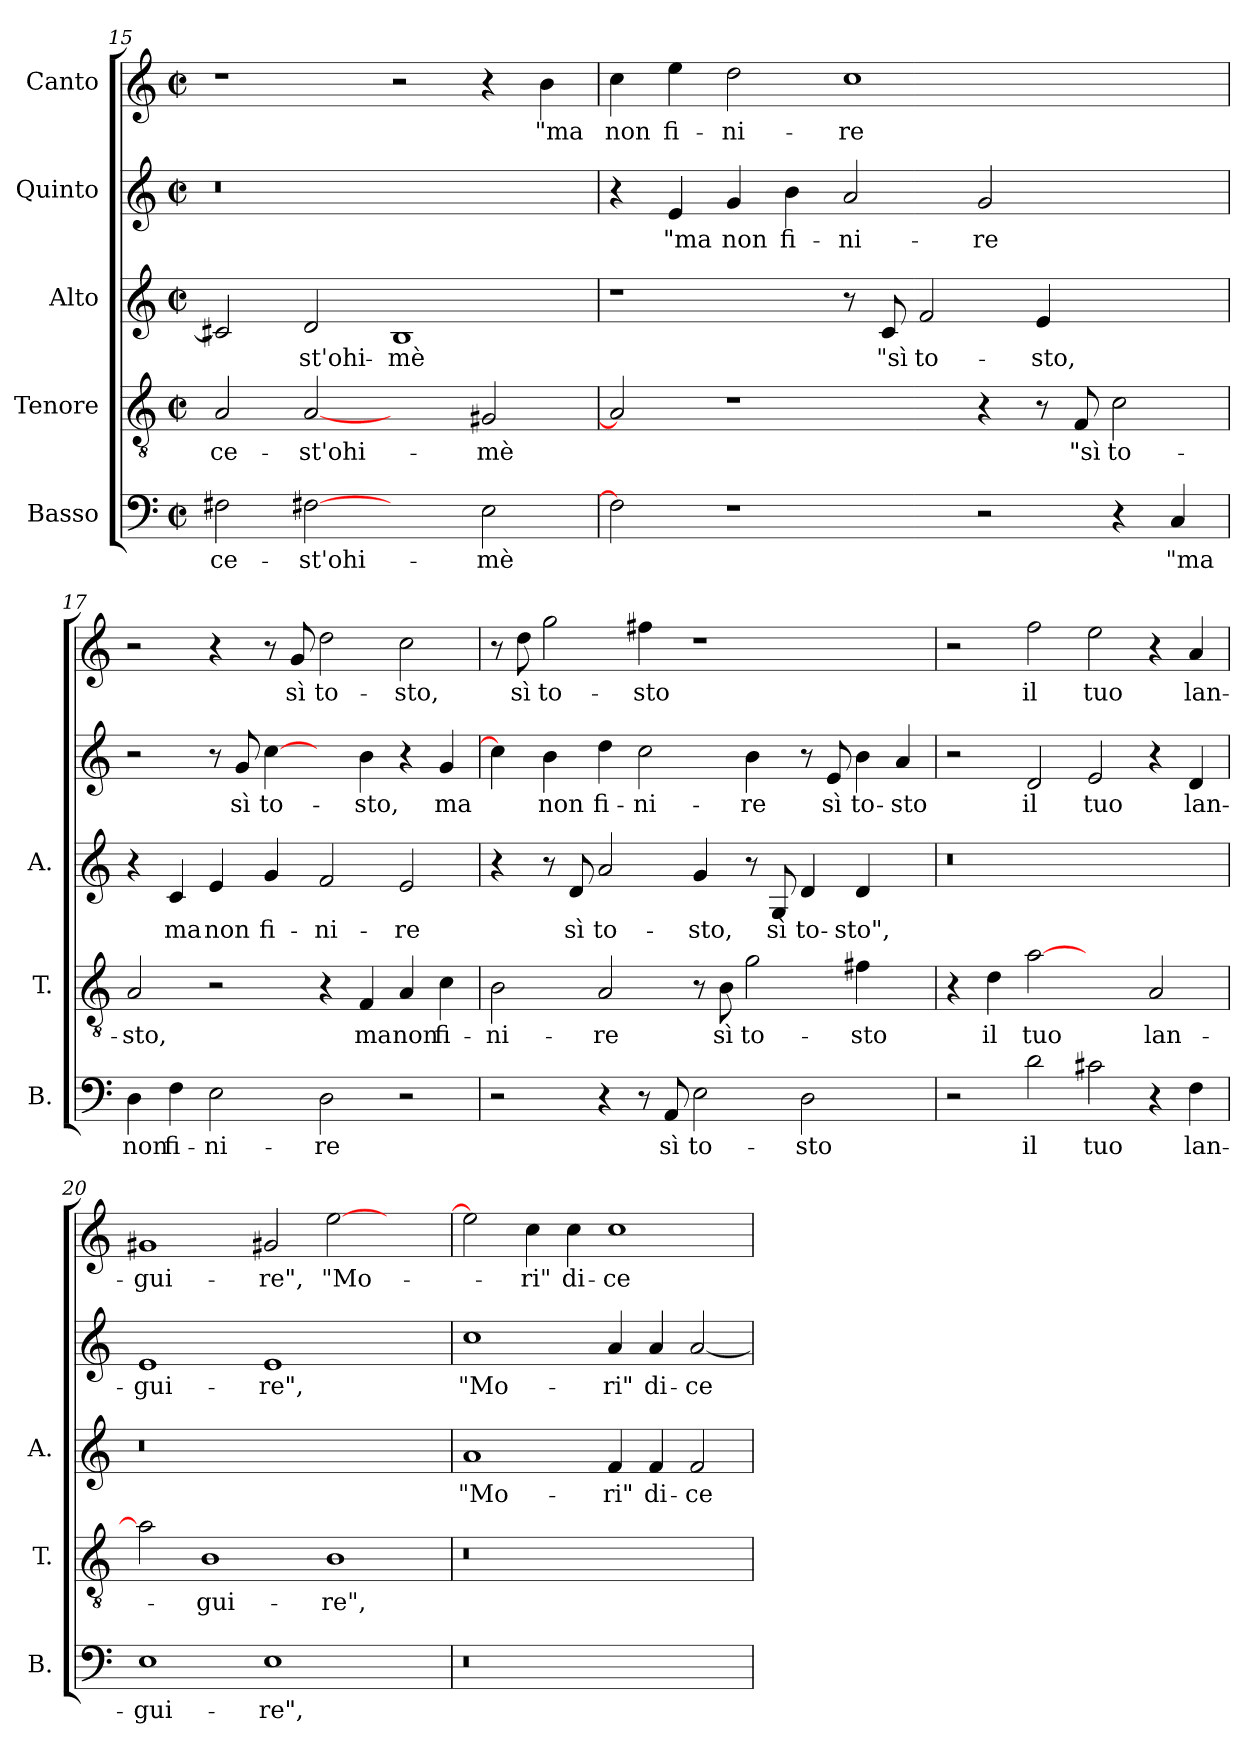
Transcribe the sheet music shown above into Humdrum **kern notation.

**kern	**text	**kern	**text	**kern	**text	**kern	**text	**kern	**text
*part5	*part5	*part4	*part4	*part3	*part3	*part2	*part2	*part1	*part1
*staff5	*staff5	*staff4	*staff4	*staff3	*staff3	*staff2	*staff2	*staff1	*staff1
*I"Basso	*	*I"Tenore	*	*I"Alto	*	*I"Quinto	*	*I"Canto	*
*I'B.	*	*I'T.	*	*I'A.	*	*	*	*	*
*clefF4	*	*clefGv2	*	*clefG2	*	*clefG2	*	*clefG2	*
*k[]	*	*k[]	*	*k[]	*	*k[]	*	*k[]	*
*C:	*	*C:	*	*C:	*	*C:	*	*C:	*
*M2/2	*	*M2/2	*	*M2/2	*	*M2/2	*	*M2/2	*
*met(c|)	*	*met(c|)	*	*met(c|)	*	*met(c|)	*	*met(c|)	*
=15	=15	=15	=15	=15	=15	=15	=15	=15	=15
!	!	!	!	!	!	!LO:N:vis=0	!	!	!
2F#X\	-ce-	2A/	-ce-	2c#X/]	.	1r	.	1r	.
[2F#X\	-st'ohi-	[2A/	-st'ohi-	2d/	-st'ohi-	.	.	.	.
2ryy	.	2ryy	.	1B/	-mè	1ryy	.	2r	.
2E\	-mè	2G#X/	-mè	.	.	.	.	4r	.
.	.	.	.	.	.	.	.	4b\	"ma
=16	=16	=16	=16	=16	=16	=16	=16	=16	=16
2F#\]	.	2A/]	.	1r	.	4r	.	4cc\	non
.	.	.	.	.	.	4e/	"ma	4ee\	fi-
1r	.	1r	.	.	.	4g/	non	2dd\	-ni-
.	.	.	.	.	.	4b\	fi-	.	.
.	.	.	.	8r	.	2a/	-ni-	1cc\	-re
.	.	.	.	8c/	"sì	.	.	.	.
.	.	.	.	2f/	to-	.	.	.	.
2r	.	4r	.	.	.	2g/	-re	.	.
.	.	8r	.	4e/	-sto,	.	.	.	.
.	.	8F/	"sì	.	.	.	.	.	.
4r	.	2c\	to-	2ryy	.	2ryy	.	2ryy	.
4C/	"ma	.	.	.	.	.	.	.	.
=17	=17	=17	=17	=17	=17	=17	=17	=17	=17
4D\	non	2A/	-sto,	4r	.	2r	.	2r	.
4F\	fi-	.	.	4c/	ma	.	.	.	.
2E\	-ni-	2r	.	4e/	non	8r	.	4r	.
.	.	.	.	.	.	8g/	sì	.	.
.	.	.	.	4g/	fi-	[4cc\	to-	8r	.
.	.	.	.	.	.	.	.	8g/	sì
2D\	-re	4r	.	2f/	-ni-	4ryy	.	2dd\	to-
.	.	4F/	ma	.	.	4b\	-sto,	.	.
2r	.	4A/	non	2e/	-re	4r	.	2cc\	-sto,
.	.	4c\	fi-	.	.	4g/	ma	.	.
=18	=18	=18	=18	=18	=18	=18	=18	=18	=18
2r	.	2B\	-ni-	4r	.	4cc\]	.	8r	.
.	.	.	.	.	.	.	.	8dd\	sì
.	.	.	.	8r	.	4b\	non	2gg\	to-
.	.	.	.	8d/	sì	.	.	.	.
4r	.	2A/	-re	2a/	to-	4dd\	fi-	.	.
8r	.	.	.	.	.	2cc\	-ni-	4ff#X\	-sto
8AA/	sì	.	.	.	.	.	.	.	.
2E\	to-	8r	.	4g/	-sto,	.	.	1r	.
.	.	8B\	sì	.	.	.	.	.	.
.	.	2g\	to-	8r	.	4b\	-re	.	.
.	.	.	.	8G/	sì	.	.	.	.
2D\	-sto	.	.	4d/	to-	8r	.	.	.
.	.	.	.	.	.	8e/	sì	.	.
.	.	4f#X\	-sto	4d/	-sto",	4b\	to-	.	.
4ryy	.	4ryy	.	4ryy	.	4a/	-sto	4ryy	.
=19	=19	=19	=19	=19	=19	=19	=19	=19	=19
!	!	!	!	!LO:N:vis=0	!	!	!	!	!
2r	.	4r	.	1r	.	2r	.	2r	.
.	.	4d\	il	.	.	.	.	.	.
2d\	il	[2a\	tuo	.	.	2d/	il	2ff\	il
2c#X\	tuo	2ryy	.	1ryy	.	2e/	tuo	2ee\	tuo
4r	.	2A/	lan-	.	.	4r	.	4r	.
4F\	lan-	.	.	.	.	4d/	lan-	4a/	lan-
=20	=20	=20	=20	=20	=20	=20	=20	=20	=20
!	!	!	!	!LO:N:vis=0	!	!	!	!	!
1E\	-gui-	2a\]	.	1r	.	1e/	-gui-	1g#X/	-gui-
.	.	1B\	-gui-	.	.	.	.	.	.
1E\	-re",	.	.	1ryy	.	1e/	-re",	2g#X/	-re",
.	.	1B\	-re",	.	.	.	.	[2ee\	"Mo-
2ryy	.	.	.	2ryy	.	2ryy	.	2ryy	.
=21	=21	=21	=21	=21	=21	=21	=21	=21	=21
!LO:N:vis=0	!	!LO:N:vis=0	!	!	!	!	!	!	!
1r	.	1r	.	1a/	"Mo-	1cc\	"Mo-	2ee\]	.
.	.	.	.	.	.	.	.	4cc\	-ri"
.	.	.	.	.	.	.	.	4cc\	di-
1ryy	.	1ryy	.	4f/	-ri"	4a/	-ri"	1cc\	-ce-
.	.	.	.	4f/	di-	4a/	di-	.	.
.	.	.	.	2f/	-ce-	[2a/	-ce-	.	.
=	=	=	=	=	=	=	=	=	=
*-	*-	*-	*-	*-	*-	*-	*-	*-	*-
